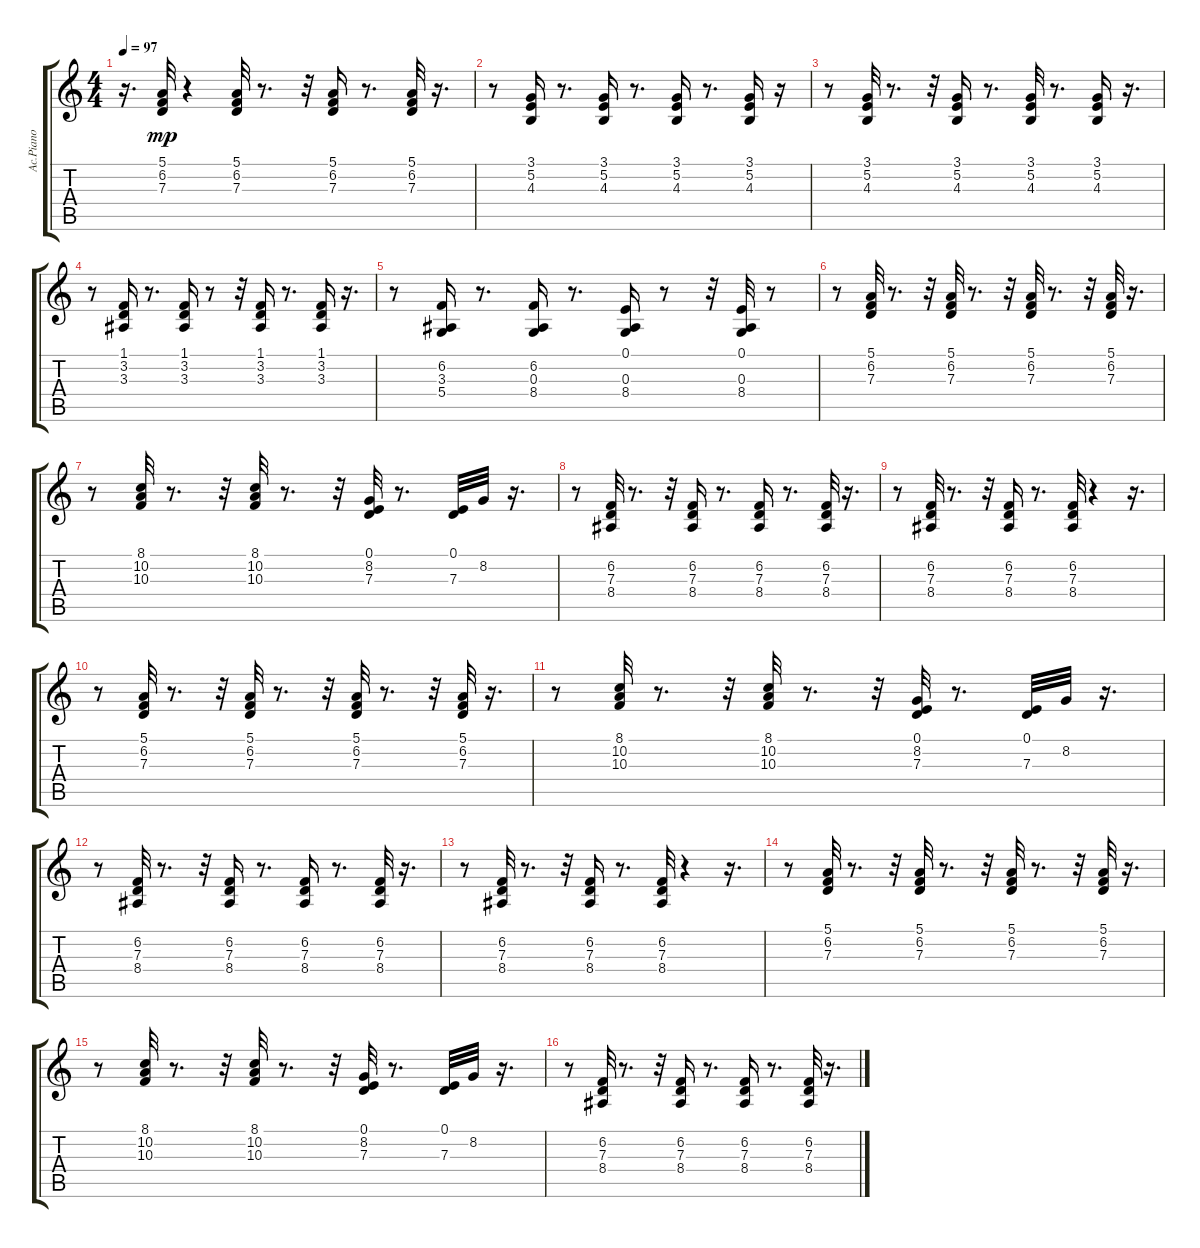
\track ("Ac.Piano" "Ac.Piano") {instrument acousticgrandpiano}
\staff {score tabs}
\tuning (E4 B3 G3 D3 A2 E2) {hide}
\ts (4 4)
\tempo 97
\clef g2
\ks c
r.16{d dy mp} (5.1 6.2 7.3).32 r.4 (5.1 6.2 7.3).32 r.8{d} r.32 (5.1 6.2 7.3).16 r.8{d} (5.1 6.2 7.3).32 r.16{d} |
r.8 (3.1 5.2 4.3).16 r.8{d} (3.1 5.2 4.3).16 r.8{d} (3.1 5.2 4.3).16 r.8{d} (3.1 5.2 4.3).16 r.16 |
r.8 (3.1 5.2 4.3).32 r.8{d} r.32 (3.1 5.2 4.3).16 r.8{d} (3.1 5.2 4.3).32 r.8{d} (3.1 5.2 4.3).16 r.16{d} |
r.8 (1.1 3.2 3.3).16 r.8{d} (1.1 3.2 3.3).16 r.8 r.32 (1.1 3.2 3.3).16 r.8{d} (1.1 3.2 3.3).16 r.16{d} |
r.8 (6.2 3.3 5.4).16 r.8{d} (6.2 0.3 8.4).16 r.8{d} (0.1 0.3 8.4).16 r.8 r.32 (0.1 0.3 8.4).32 r.8 |
r.8 (5.1 6.2 7.3).32 r.8{d} r.32 (5.1 6.2 7.3).32 r.8{d} r.32 (5.1 6.2 7.3).32 r.8{d} r.32 (5.1 6.2 7.3).32 r.16{d} |
r.8 (8.1 10.2 10.3).32 r.8{d} r.32 (8.1 10.2 10.3).32 r.8{d} r.32 (0.1 8.2 7.3).32 r.8{d} (0.1 7.3).32 8.2.32 r.16{d} |
r.8 (6.2 7.3 8.4).32 r.8{d} r.32 (6.2 7.3 8.4).16 r.8{d} (6.2 7.3 8.4).16 r.8{d} (6.2 7.3 8.4).32 r.16{d} |
r.8 (6.2 7.3 8.4).32 r.8{d} r.32 (6.2 7.3 8.4).16 r.8{d} (6.2 7.3 8.4).32 r.4 r.16{d} |
r.8 (5.1 6.2 7.3).32 r.8{d} r.32 (5.1 6.2 7.3).32 r.8{d} r.32 (5.1 6.2 7.3).32 r.8{d} r.32 (5.1 6.2 7.3).32 r.16{d} |
r.8 (8.1 10.2 10.3).32 r.8{d} r.32 (8.1 10.2 10.3).32 r.8{d} r.32 (0.1 8.2 7.3).32 r.8{d} (0.1 7.3).32 8.2.32 r.16{d} |
r.8 (6.2 7.3 8.4).32 r.8{d} r.32 (6.2 7.3 8.4).16 r.8{d} (6.2 7.3 8.4).16 r.8{d} (6.2 7.3 8.4).32 r.16{d} |
r.8 (6.2 7.3 8.4).32 r.8{d} r.32 (6.2 7.3 8.4).16 r.8{d} (6.2 7.3 8.4).32 r.4 r.16{d} |
r.8 (5.1 6.2 7.3).32 r.8{d} r.32 (5.1 6.2 7.3).32 r.8{d} r.32 (5.1 6.2 7.3).32 r.8{d} r.32 (5.1 6.2 7.3).32 r.16{d} |
r.8 (8.1 10.2 10.3).32 r.8{d} r.32 (8.1 10.2 10.3).32 r.8{d} r.32 (0.1 8.2 7.3).32 r.8{d} (0.1 7.3).32 8.2.32 r.16{d} |
r.8 (6.2 7.3 8.4).32 r.8{d} r.32 (6.2 7.3 8.4).16 r.8{d} (6.2 7.3 8.4).16 r.8{d} (6.2 7.3 8.4).32 r.16{d}
